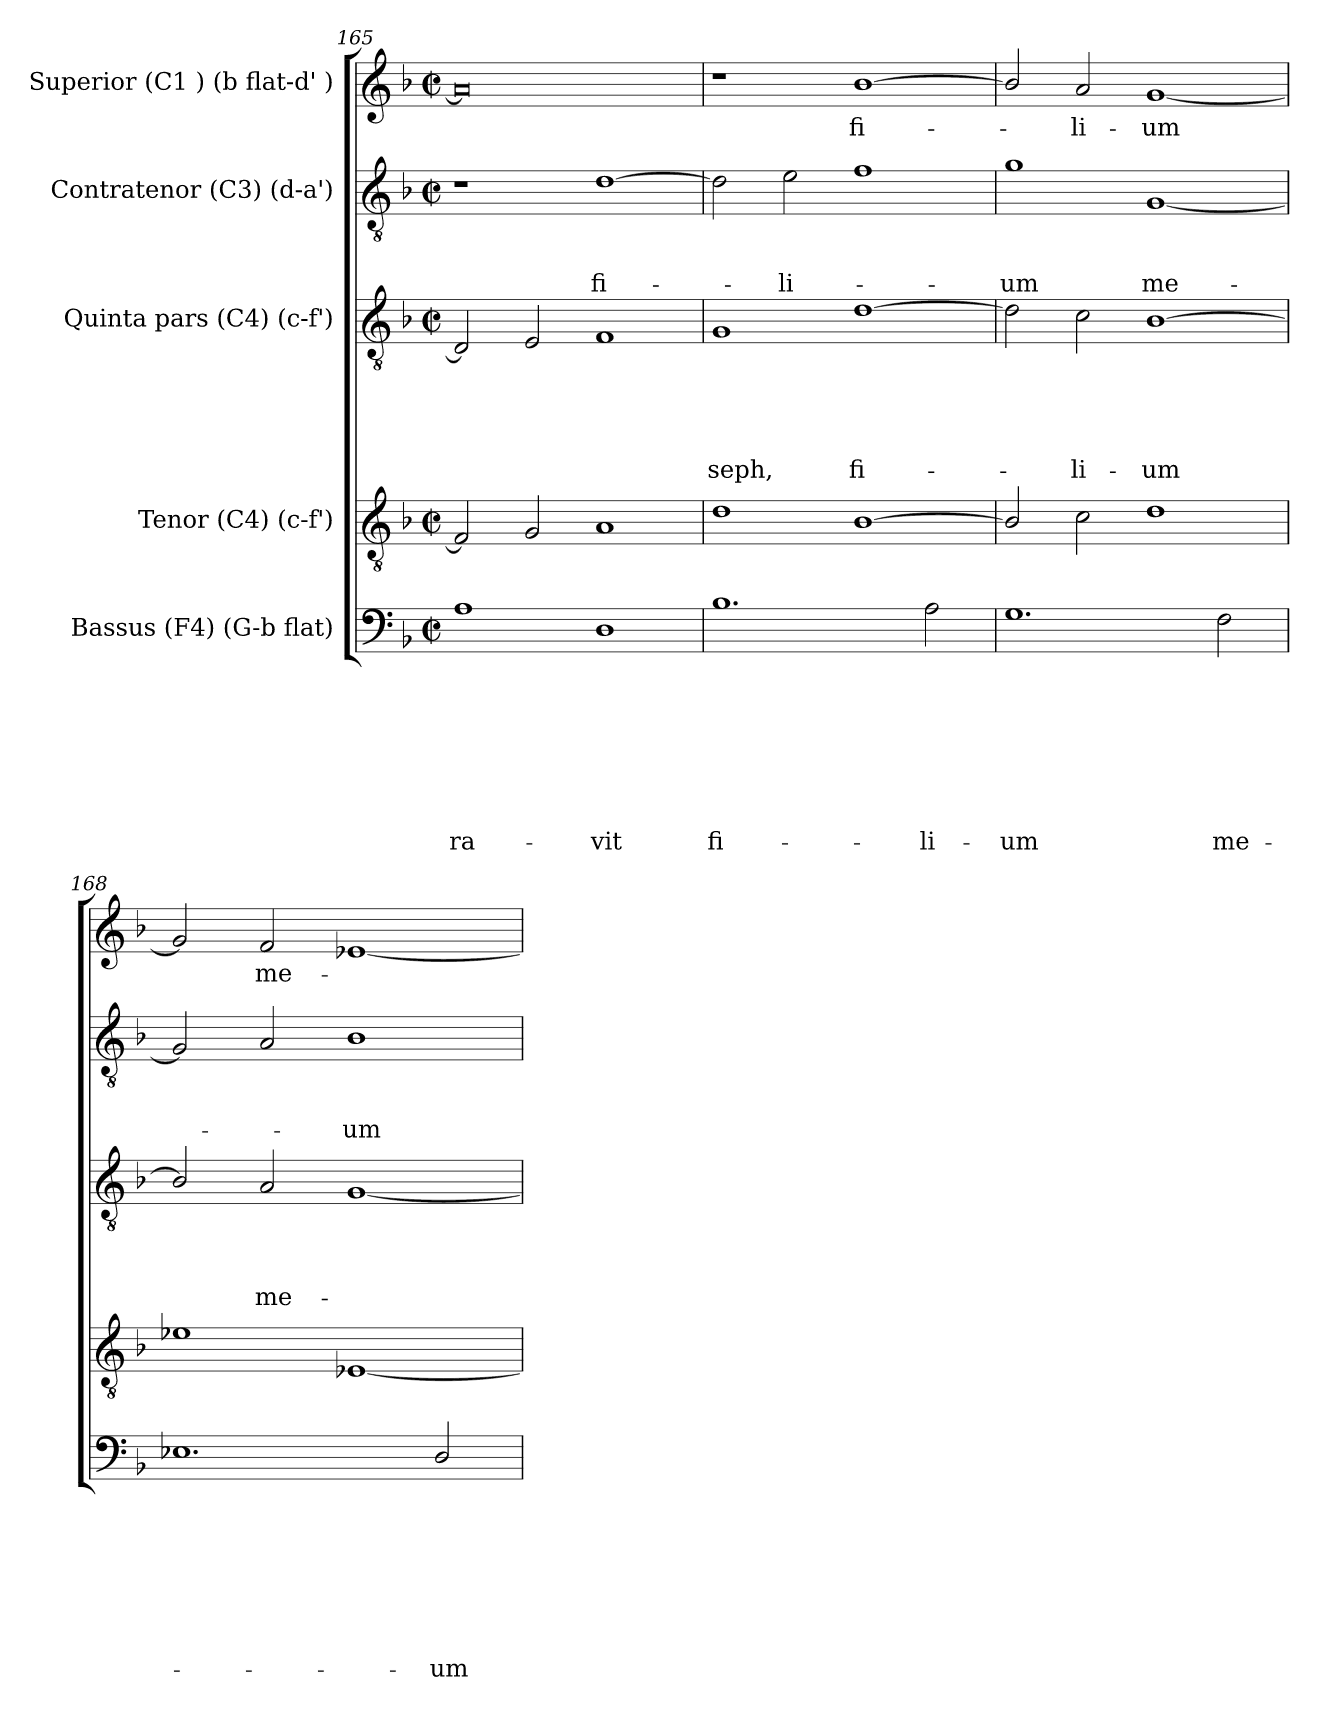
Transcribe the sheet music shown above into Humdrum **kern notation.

**kern	**text	**text	**text	**text	**text	**text	**text	**text	**kern	**kern	**text	**text	**text	**text	**text	**kern	**text	**text	**text	**kern	**text
*part5	*part5	*part5	*part5	*part5	*part5	*part5	*part5	*part5	*part4	*part3	*part3	*part3	*part3	*part3	*part3	*part2	*part2	*part2	*part2	*part1	*part1
*staff5	*staff5	*staff5	*staff5	*staff5	*staff5	*staff5	*staff5	*staff5	*staff4	*staff3	*staff3	*staff3	*staff3	*staff3	*staff3	*staff2	*staff2	*staff2	*staff2	*staff1	*staff1
*I"Bassus (F4) (G-b flat)	*	*	*	*	*	*	*	*	*I"Tenor (C4) (c-f')	*I"Quinta pars (C4) (c-f')	*	*	*	*	*	*I"Contratenor (C3) (d-a')	*	*	*	*I"Superior (C1 ) (b flat-d' )	*
*clefF4	*	*	*	*	*	*	*	*	*clefGv2	*clefGv2	*	*	*	*	*	*clefGv2	*	*	*	*clefG2	*
*k[b-]	*	*	*	*	*	*	*	*	*k[b-]	*k[b-]	*	*	*	*	*	*k[b-]	*	*	*	*k[b-]	*
*F:	*	*	*	*	*	*	*	*	*F:	*F:	*	*	*	*	*	*F:	*	*	*	*F:	*
*M2/2	*	*	*	*	*	*	*	*	*M2/2	*M2/2	*	*	*	*	*	*M2/2	*	*	*	*M2/2	*
*met(c|)	*	*	*	*	*	*	*	*	*met(c|)	*met(c|)	*	*	*	*	*	*met(c|)	*	*	*	*met(c|)	*
=165	=165	=165	=165	=165	=165	=165	=165	=165	=165	=165	=165	=165	=165	=165	=165	=165	=165	=165	=165	=165	=165
!	!	!	!	!	!	!	!	!LO:LY:b	!	!	!	!	!	!	!	!	!	!	!	!	!
1A	.	.	.	.	.	.	.	-ra-	2F/]	2D/]	.	.	.	.	.	1r	.	.	.	0a]	.
.	.	.	.	.	.	.	.	.	2G/	2E/	.	.	.	.	.	.	.	.	.	.	.
!	!	!	!	!	!	!	!	!LO:LY:b	!	!	!	!	!	!	!	!	!	!	!LO:LY:b	!	!
1D	.	.	.	.	.	.	.	-vit	1A	1F	.	.	.	.	.	[>1d	.	.	fi-	.	.
=166	=166	=166	=166	=166	=166	=166	=166	=166	=166	=166	=166	=166	=166	=166	=166	=166	=166	=166	=166	=166	=166
!	!	!	!	!	!	!	!	!LO:LY:b	!	!	!	!	!	!	!LO:LY:b	!	!	!	!	!	!
1.B-	.	.	.	.	.	.	.	fi-	1d	1G	.	.	.	.	-seph,	2d\]	.	.	.	1r	.
!	!	!	!	!	!	!	!	!	!	!	!	!	!	!	!	!	!	!	!LO:LY:b	!	!
.	.	.	.	.	.	.	.	.	.	.	.	.	.	.	.	2e\	.	.	-li-	.	.
!	!	!	!	!	!	!	!	!	!	!	!	!	!	!	!LO:LY:b	!	!	!	!	!	!LO:LY:b
.	.	.	.	.	.	.	.	.	[<1B-	[>1d	.	.	.	.	fi-	1f	.	.	.	[<1b-	fi-
!	!	!	!	!	!	!	!	!LO:LY:b	!	!	!	!	!	!	!	!	!	!	!	!	!
2A\	.	.	.	.	.	.	.	-li-	.	.	.	.	.	.	.	.	.	.	.	.	.
=167	=167	=167	=167	=167	=167	=167	=167	=167	=167	=167	=167	=167	=167	=167	=167	=167	=167	=167	=167	=167	=167
!	!	!	!	!	!	!	!	!LO:LY:b	!	!	!	!	!	!	!	!	!	!	!LO:LY:b	!	!
1.G	.	.	.	.	.	.	.	-um	2B-/]	2d\]	.	.	.	.	.	1g	.	.	-um	2b-/]	.
!	!	!	!	!	!	!	!	!	!	!	!	!	!	!	!LO:LY:b	!	!	!	!	!	!LO:LY:b
.	.	.	.	.	.	.	.	.	2c\	2c\	.	.	.	.	-li-	.	.	.	.	2a/	-li-
!	!	!	!	!	!	!	!	!	!	!	!	!	!	!	!LO:LY:b	!	!	!	!LO:LY:b	!	!LO:LY:b
.	.	.	.	.	.	.	.	.	1d	[>1B-	.	.	.	.	-um	[>1G	.	.	me-	[>1g	-um
!	!	!	!	!	!	!	!	!LO:LY:b	!	!	!	!	!	!	!	!	!	!	!	!	!
2F\	.	.	.	.	.	.	.	me-	.	.	.	.	.	.	.	.	.	.	.	.	.
!!LO:PB:g=z
=168	=168	=168	=168	=168	=168	=168	=168	=168	=168	=168	=168	=168	=168	=168	=168	=168	=168	=168	=168	=168	=168
1.E-X	.	.	.	.	.	.	.	.	1e-X	2B-/]	.	.	.	.	.	2G/]	.	.	.	2g/]	.
!	!	!	!	!	!	!	!	!	!	!	!	!	!	!LO:LY:b	!	!	!	!	!	!	!LO:LY:b
.	.	.	.	.	.	.	.	.	.	2A/	.	.	.	me-	.	2A/	.	.	.	2f/	me-
!	!	!	!	!	!	!	!	!	!	!	!	!	!	!	!	!	!	!	!LO:LY:b	!	!
.	.	.	.	.	.	.	.	.	[<1E-X	[<1G	.	.	.	.	.	1B-	.	.	-um	[<1e-X	.
!	!	!	!	!	!	!	!	!LO:LY:b	!	!	!	!	!	!	!	!	!	!	!	!	!
2D/	.	.	.	.	.	.	.	-um	.	.	.	.	.	.	.	.	.	.	.	.	.
=	=	=	=	=	=	=	=	=	=	=	=	=	=	=	=	=	=	=	=	=	=
*-	*-	*-	*-	*-	*-	*-	*-	*-	*-	*-	*-	*-	*-	*-	*-	*-	*-	*-	*-	*-	*-
